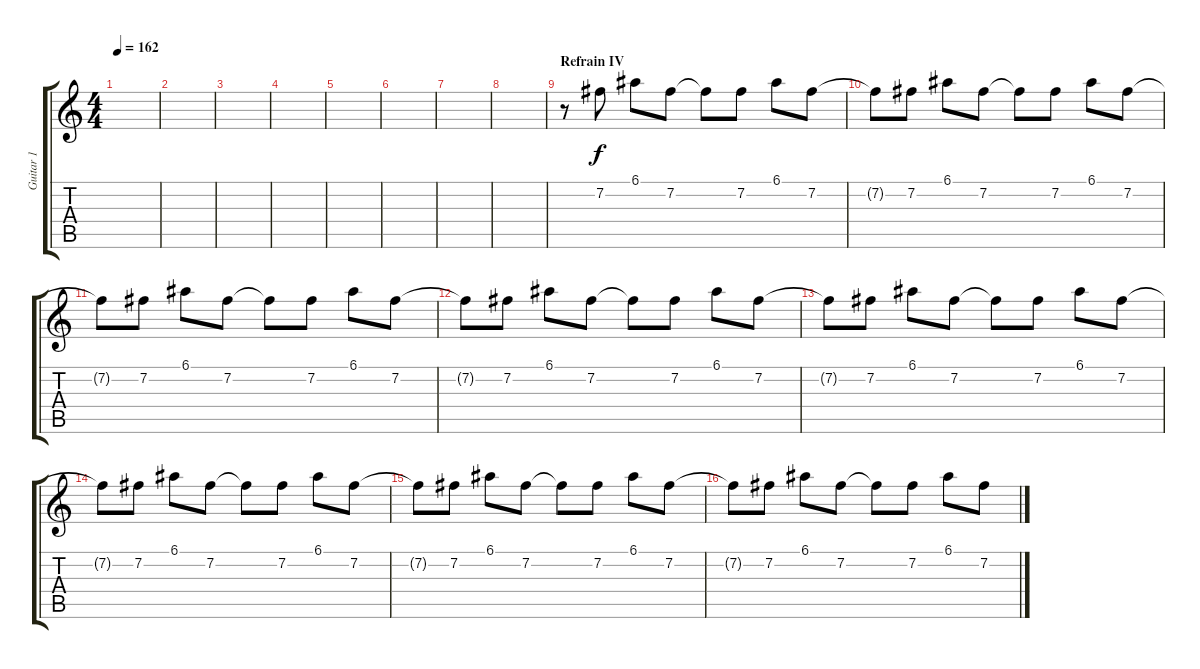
\track ("Guitar 1" "Guitar 1") {instrument acousticguitarnylon}
\staff {score tabs}
\tuning (E4 B3 G3 D3 A2 E2) {hide}
\ts (4 4)
\tempo 162
\clef g2
\ks c
|
|
|
|
|
|
|
|
\section ("" "Refrain IV")
r.8 7.2.8 6.1.8 7.2.8 7.2{t}.8 7.2.8 6.1.8 7.2.8 |
7.2{t}.8 7.2.8 6.1.8 7.2.8 7.2{t}.8 7.2.8 6.1.8 7.2.8 |
7.2{t}.8 7.2.8 6.1.8 7.2.8 7.2{t}.8 7.2.8 6.1.8 7.2.8 |
7.2{t}.8 7.2.8 6.1.8 7.2.8 7.2{t}.8 7.2.8 6.1.8 7.2.8 |
7.2{t}.8 7.2.8 6.1.8 7.2.8 7.2{t}.8 7.2.8 6.1.8 7.2.8 |
7.2{t}.8 7.2.8 6.1.8 7.2.8 7.2{t}.8 7.2.8 6.1.8 7.2.8 |
7.2{t}.8 7.2.8 6.1.8 7.2.8 7.2{t}.8 7.2.8 6.1.8 7.2.8 |
7.2{t}.8 7.2.8 6.1.8 7.2.8 7.2{t}.8 7.2.8 6.1.8 7.2.8
